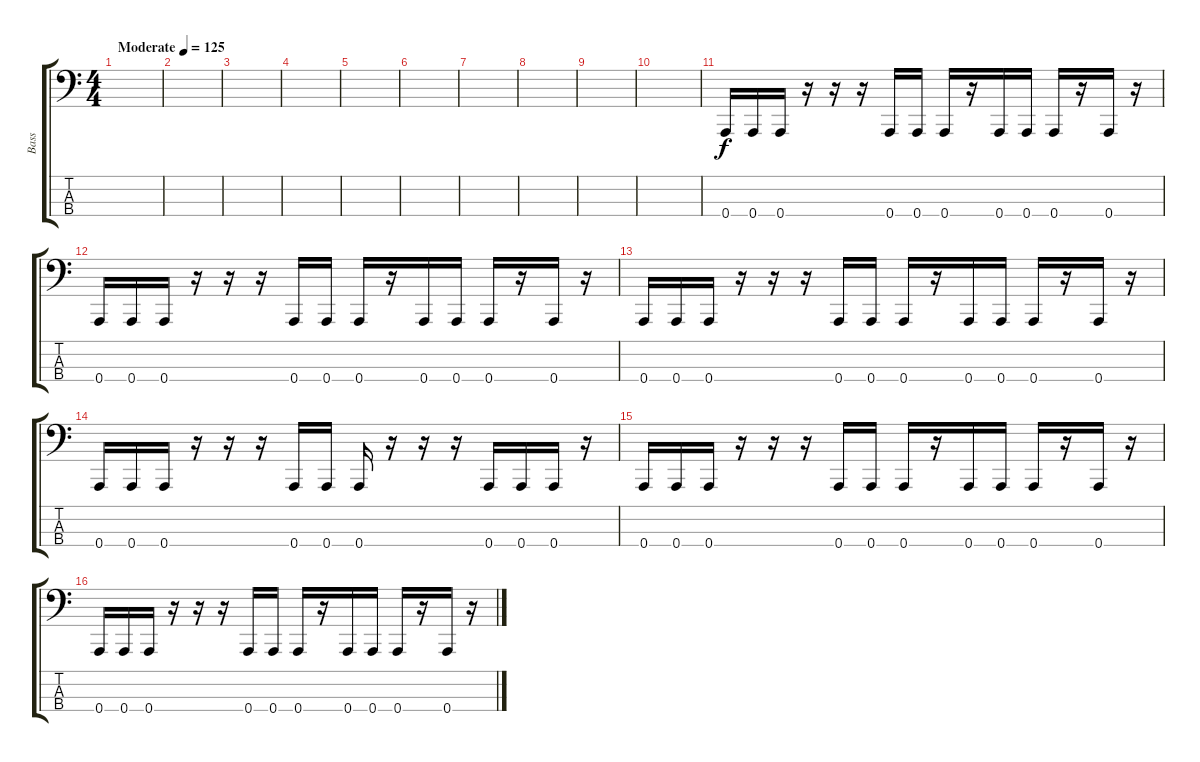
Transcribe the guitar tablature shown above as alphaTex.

\track ("Bass" "Bass") {instrument electricbassfinger}
\staff {score tabs}
\tuning (D2 A1 E1 A0) {hide}
\ts (4 4)
\tempo (125 "Moderate")
\clef f4
\ks c
|
|
|
|
|
|
|
|
|
|
0.4.16 0.4.16 0.4.16 r.16 r.16 r.16 0.4.16 0.4.16 0.4.16 r.16 0.4.16 0.4.16 0.4.16 r.16 0.4.16 r.16 |
0.4.16 0.4.16 0.4.16 r.16 r.16 r.16 0.4.16 0.4.16 0.4.16 r.16 0.4.16 0.4.16 0.4.16 r.16 0.4.16 r.16 |
0.4.16 0.4.16 0.4.16 r.16 r.16 r.16 0.4.16 0.4.16 0.4.16 r.16 0.4.16 0.4.16 0.4.16 r.16 0.4.16 r.16 |
0.4.16 0.4.16 0.4.16 r.16 r.16 r.16 0.4.16 0.4.16 0.4.16 r.16 r.16 r.16 0.4.16 0.4.16 0.4.16 r.16 |
0.4.16 0.4.16 0.4.16 r.16 r.16 r.16 0.4.16 0.4.16 0.4.16 r.16 0.4.16 0.4.16 0.4.16 r.16 0.4.16 r.16 |
0.4.16 0.4.16 0.4.16 r.16 r.16 r.16 0.4.16 0.4.16 0.4.16 r.16 0.4.16 0.4.16 0.4.16 r.16 0.4.16 r.16
